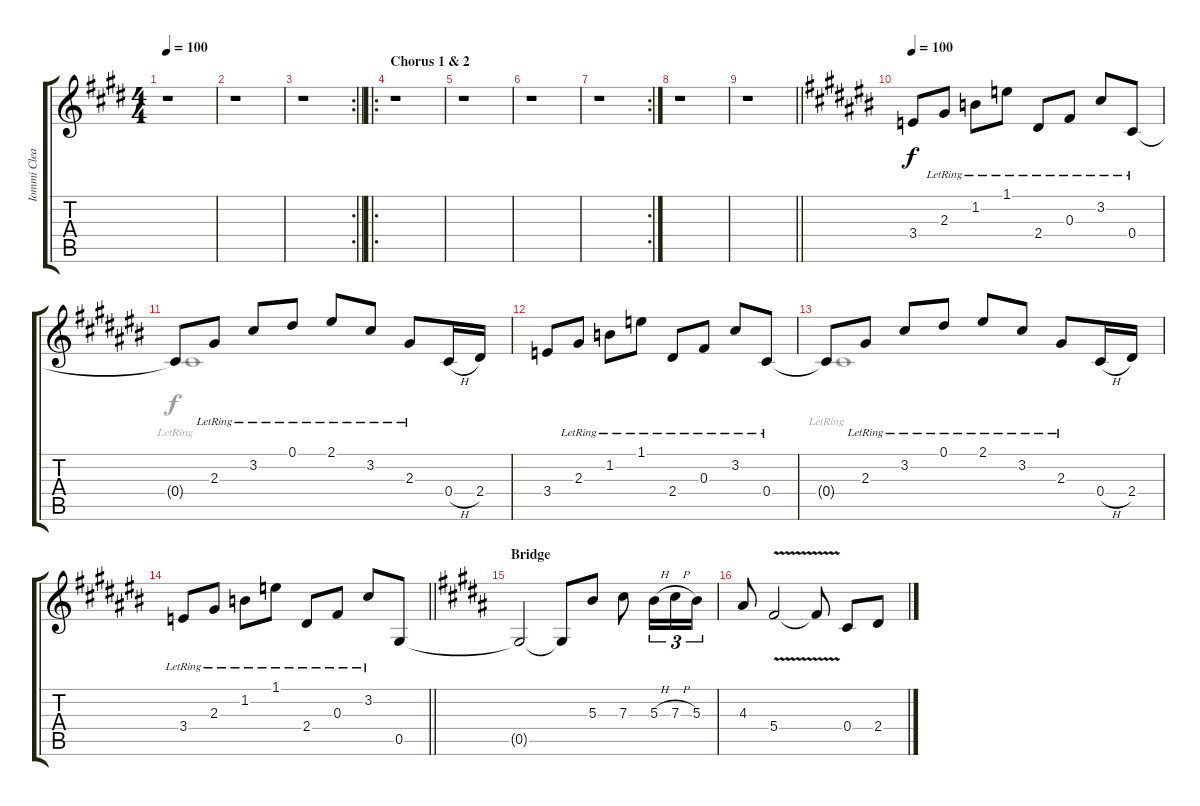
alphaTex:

\track ("Iommi Clean" "Iommi Clea") {instrument electricguitarclean}
\staff {score tabs}
\tuning (Eb4 Bb3 Gb3 Db3 Ab2 Eb2) {hide}
\voice
\ts (4 4)
\tempo 100
\clef g2
\ks e
r.1{dy f} |
r.1 |
\rc 2
\barLineRight lightlight
r.1 |
\ro
\section ("" "Chorus 1 & 2")
r.1 |
r.1 |
r.1 |
\rc 2
r.1 |
r.1 |
\barLineRight lightlight
r.1 |
\tempo 100
\ks c#
3.4.8 2.3{lr}.8 1.2{lr}.8 1.1{lr}.8 2.4{lr}.8 0.3{lr}.8 3.2{lr}.8 0.4{lr}.8 |
\ks a#minor
0.4{t}.8 2.3{lr}.8 3.2{lr}.8 0.1{lr}.8 2.1{lr}.8 3.2{lr}.8 2.3{lr}.8 0.4{h}.16 2.4.16 |
\ks c#
3.4.8 2.3{lr}.8 1.2{lr}.8 1.1{lr}.8 2.4{lr}.8 0.3{lr}.8 3.2{lr}.8 0.4{lr}.8 |
\ks a#minor
0.4{t}.8 2.3{lr}.8 3.2{lr}.8 0.1{lr}.8 2.1{lr}.8 3.2{lr}.8 2.3{lr}.8 0.4{h}.16 2.4.16 |
\barLineRight lightlight
\ks c#
3.4{lr}.8 2.3{lr}.8 1.2{lr}.8 1.1{lr}.8 2.4{lr}.8 0.3{lr}.8 3.2{lr}.8 0.5.8 |
\section ("" "Bridge")
\ks b
0.5{t}.2 0.5{t}.8 5.3.8 7.3.8 5.3{h}.16{tu (3 2)} 7.3{h}.16{tu (3 2)} 5.3.16{tu (3 2)} |
4.3.8 5.4{v}.2 5.4{v t}.8 0.4.8 2.4.8
\voice
\clef g2
\ottava regular
\simile none
\ks e
|
|
\barLineRight lightlight
|
|
|
|
|
|
\barLineRight lightlight
|
\ks c#
|
\ks a#minor
0.4{lr}.1 |
\ks c#
|
\ks a#minor
0.4{lr}.1 |
\barLineRight lightlight
\ks c#
|
\ks b
|
